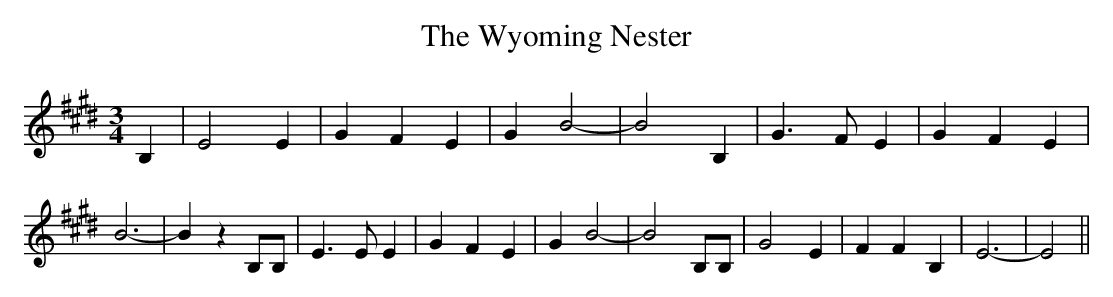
X:1
T:The Wyoming Nester
M:3/4
L:1/4
K:E
 B,| E2 E| G F E| G B2-| B2 B,| G3/2 F/2 E| G F E| B3-| B z B,/2B,/2|\
 E3/2 E/2 E| G F E| G B2-| B2 B,/2B,/2| G2 E| F F B,| E3-| E2||
